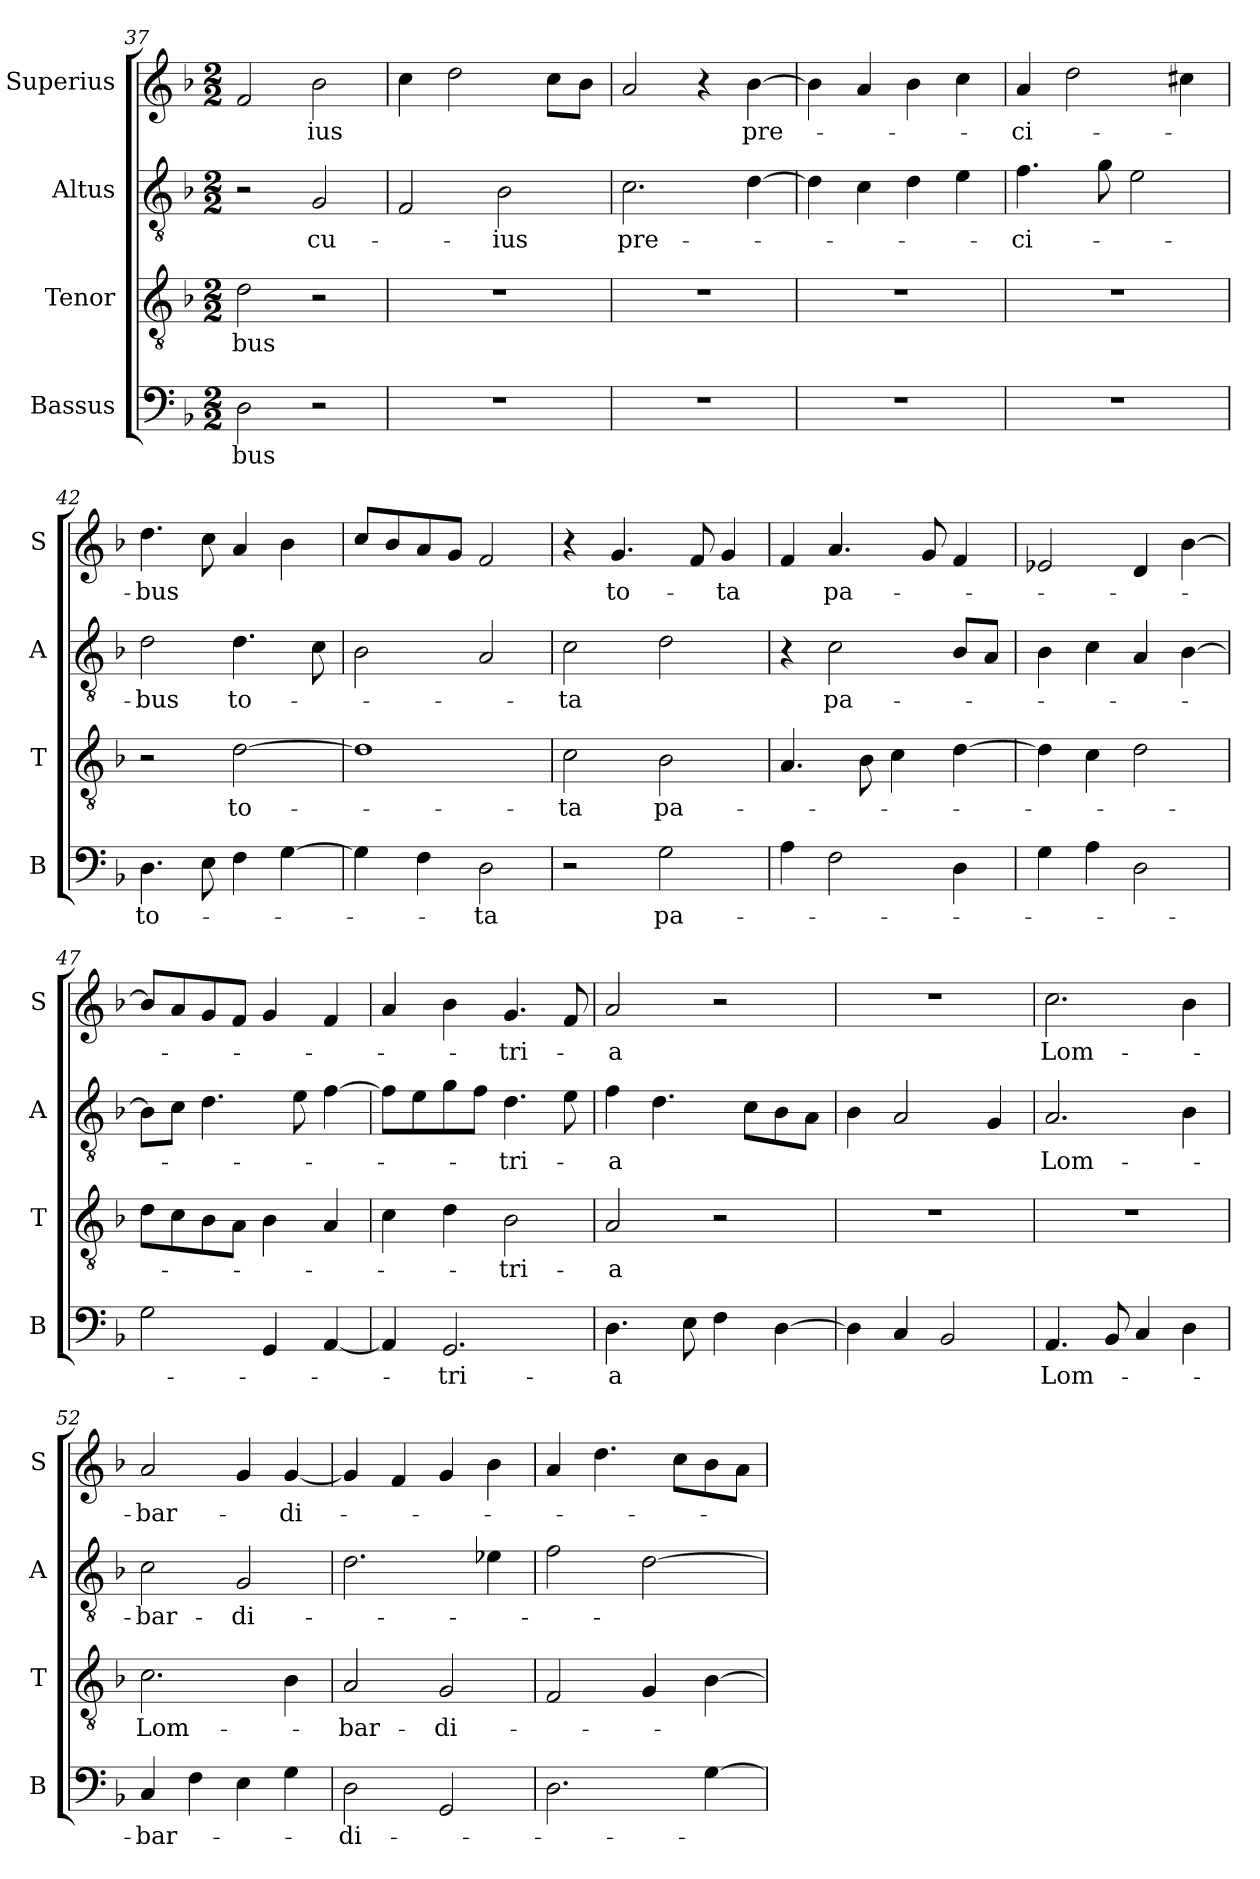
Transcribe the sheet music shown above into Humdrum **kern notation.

**kern	**text	**kern	**text	**kern	**text	**kern	**text
*part4	*part4	*part3	*part3	*part2	*part2	*part1	*part1
*staff4	*staff4	*staff3	*staff3	*staff2	*staff2	*staff1	*staff1
*I"Bassus	*	*I"Tenor	*	*I"Altus	*	*I"Superius	*
*I'B	*	*I'T	*	*I'A	*	*I'S	*
*clefF4	*	*clefGv2	*	*clefGv2	*	*clefG2	*
*k[b-]	*	*k[b-]	*	*k[b-]	*	*k[b-]	*
*M2/2	*	*M2/2	*	*M2/2	*	*M2/2	*
=37	=37	=37	=37	=37	=37	=37	=37
2D	-bus	2d	-bus	2r	.	2f	.
2r	.	2r	.	2G	cu-	2b-	-ius
=38	=38	=38	=38	=38	=38	=38	=38
1r	.	1r	.	2F	.	4cc	.
.	.	.	.	.	.	2dd	.
.	.	.	.	2B-	-ius	.	.
.	.	.	.	.	.	8ccL	.
.	.	.	.	.	.	8b-J	.
=39	=39	=39	=39	=39	=39	=39	=39
1r	.	1r	.	2.c	pre-	2a	.
.	.	.	.	.	.	4r	.
.	.	.	.	[4d	.	[4b-	pre-
=40	=40	=40	=40	=40	=40	=40	=40
1r	.	1r	.	4d]	.	4b-]	.
.	.	.	.	4c	.	4a	.
.	.	.	.	4d	.	4b-	.
.	.	.	.	4e	.	4cc	.
=41	=41	=41	=41	=41	=41	=41	=41
1r	.	1r	.	4.f	-ci-	4a	-ci-
.	.	.	.	.	.	2dd	.
.	.	.	.	8g	.	.	.
.	.	.	.	2e	.	.	.
.	.	.	.	.	.	4cc#X	.
=42	=42	=42	=42	=42	=42	=42	=42
4.D	to-	2r	.	2d	-bus	4.dd	-bus
8E	.	.	.	.	.	8cc	.
4F	.	[2d	to-	4.d	to-	4a	.
[4G	.	.	.	.	.	4b-	.
.	.	.	.	8c	.	.	.
=43	=43	=43	=43	=43	=43	=43	=43
4G]	.	1d]	.	2B-	.	8ccL	.
.	.	.	.	.	.	8b-	.
4F	.	.	.	.	.	8a	.
.	.	.	.	.	.	8gJ	.
2D	-ta	.	.	2A	.	2f	.
=44	=44	=44	=44	=44	=44	=44	=44
2r	.	2c	-ta	2c	-ta	4r	.
.	.	.	.	.	.	4.g	to-
2G	pa-	2B-	pa-	2d	.	.	.
.	.	.	.	.	.	8f	.
.	.	.	.	.	.	4g	-ta
=45	=45	=45	=45	=45	=45	=45	=45
4A	.	4.A	.	4r	.	4f	.
2F	.	.	.	2c	pa-	4.a	pa-
.	.	8B-	.	.	.	.	.
.	.	4c	.	.	.	.	.
.	.	.	.	.	.	8g	.
4D	.	[4d	.	8B-L	.	4f	.
.	.	.	.	8AJ	.	.	.
=46	=46	=46	=46	=46	=46	=46	=46
4G	.	4d]	.	4B-	.	2e-i	.
4A	.	4c	.	4c	.	.	.
2D	.	2d	.	4A	.	4d	.
.	.	.	.	[4B-	.	[4b-	.
=47	=47	=47	=47	=47	=47	=47	=47
2G	.	8dL	.	8B-L]	.	8b-L]	.
.	.	8c	.	8cJ	.	8a	.
.	.	8B-	.	4.d	.	8g	.
.	.	8AJ	.	.	.	8fJ	.
4GG	.	4B-	.	.	.	4g	.
.	.	.	.	8e	.	.	.
[4AA	.	4A	.	[4f	.	4f	.
=48	=48	=48	=48	=48	=48	=48	=48
4AA]	.	4c	.	8fL]	.	4a	.
.	.	.	.	8e	.	.	.
2.GG	-tri-	4d	.	8g	.	4b-	.
.	.	.	.	8fJ	.	.	.
.	.	2B-	-tri-	4.d	-tri-	4.g	-tri-
.	.	.	.	8e	.	8f	.
=49	=49	=49	=49	=49	=49	=49	=49
4.D	-a	2A	-a	4f	-a	2a	-a
.	.	.	.	4.d	.	.	.
8E	.	.	.	.	.	.	.
4F	.	2r	.	.	.	2r	.
.	.	.	.	8cL	.	.	.
[4D	.	.	.	8B-	.	.	.
.	.	.	.	8AJ	.	.	.
=50	=50	=50	=50	=50	=50	=50	=50
4D]	.	1r	.	4B-	.	1r	.
4C	.	.	.	2A	.	.	.
2BB-	.	.	.	.	.	.	.
.	.	.	.	4G	.	.	.
=51	=51	=51	=51	=51	=51	=51	=51
4.AA	Lom-	1r	.	2.A	Lom-	2.cc	Lom-
8BB-	.	.	.	.	.	.	.
4C	.	.	.	.	.	.	.
4D	.	.	.	4B-	.	4b-	.
=52	=52	=52	=52	=52	=52	=52	=52
4C	-bar-	2.c	Lom-	2c	-bar-	2a	-bar-
4F	.	.	.	.	.	.	.
4E	.	.	.	2G	-di-	4g	.
4G	.	4B-	.	.	.	[4g	-di-
=53	=53	=53	=53	=53	=53	=53	=53
2D	-di-	2A	-bar-	2.d	.	4g]	.
.	.	.	.	.	.	4f	.
2GG	.	2G	-di-	.	.	4g	.
.	.	.	.	4e-i	.	4b-	.
=54	=54	=54	=54	=54	=54	=54	=54
2.D	.	2F	.	2f	.	4a	.
.	.	.	.	.	.	4.dd	.
.	.	4G	.	[2d	.	.	.
.	.	.	.	.	.	8ccL	.
[4G	.	[4B-	.	.	.	8b-	.
.	.	.	.	.	.	8aJ	.
=	=	=	=	=	=	=	=
*-	*-	*-	*-	*-	*-	*-	*-
